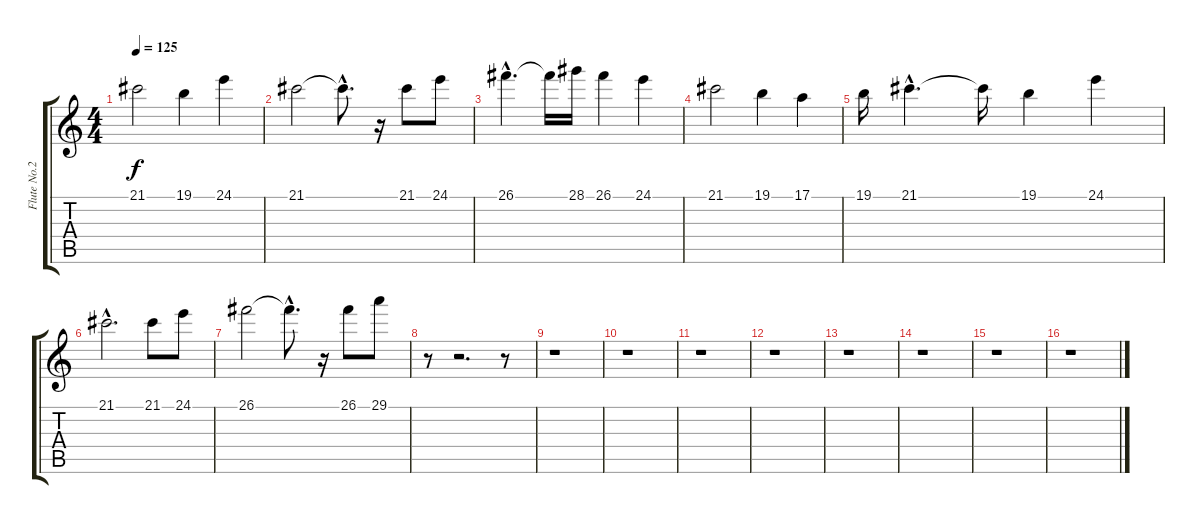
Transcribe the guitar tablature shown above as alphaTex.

\track ("Flute No.2      " "Flute No.2") {instrument shakuhachi}
\staff {score tabs}
\tuning (E4 B3 G3 D3 A2 E2) {hide}
\ts (4 4)
\tempo 125
\clef g2
\ks c
21.1.2{dy f instrument shakuhachi} 19.1.4 24.1.4 |
21.1.2 21.1{hac t}.8{d} r.16 21.1.8 24.1.8 |
26.1{hac}.4{d} 26.1{t}.16 28.1.16 26.1.4 24.1.4 |
21.1.2 19.1.4 17.1.4 |
19.1.16 21.1{hac}.4{d} 21.1{t}.16 19.1.4 24.1.4 |
21.1{hac}.2{d} 21.1.8 24.1.8 |
26.1.2 26.1{hac t}.8{d} r.16 26.1.8 29.1.8 |
r.8 r.2{d} r.8 |
r.1 |
r.1 |
r.1 |
r.1 |
r.1 |
r.1 |
r.1 |
r.1
